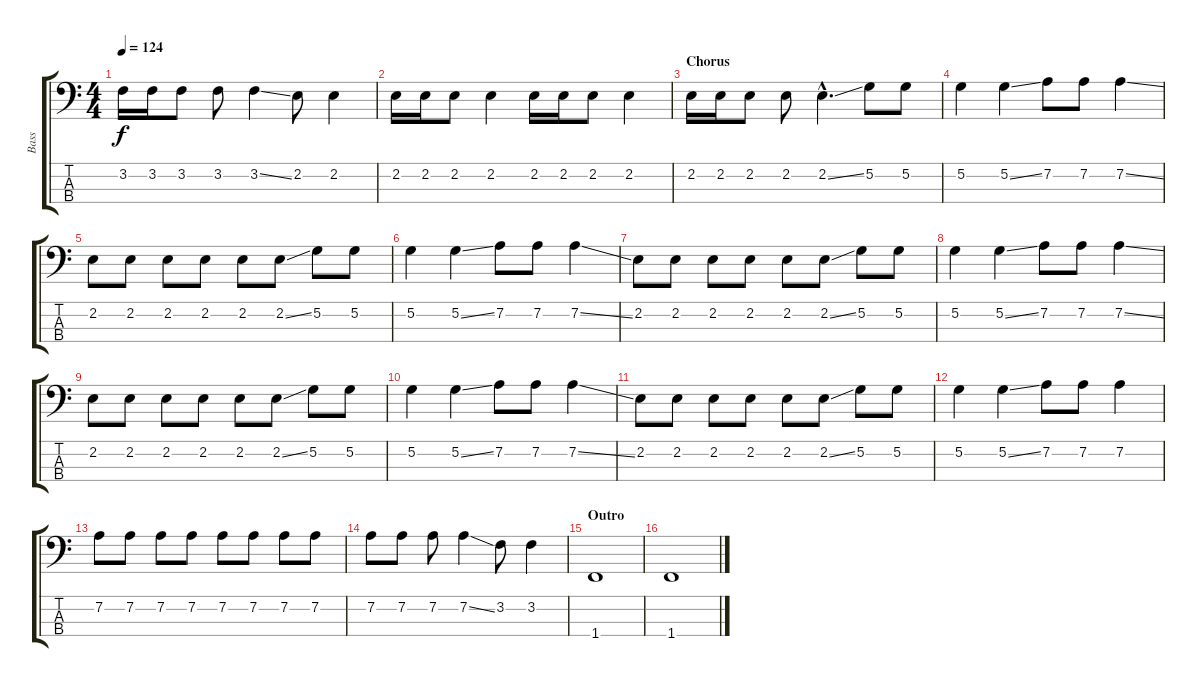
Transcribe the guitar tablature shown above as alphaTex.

\track ("Bass" "Bass") {instrument electricbassfinger}
\staff {score tabs}
\tuning (G2 D2 A1 E1) {hide}
\ts (4 4)
\tempo 124
\clef f4
\ks c
3.2.16{dy f} 3.2.16 3.2.8 3.2.8 3.2{ss}.4 2.2.8 2.2.4 |
2.2.16 2.2.16 2.2.8 2.2.4 2.2.16 2.2.16 2.2.8 2.2.4 |
\section ("" "Chorus")
2.2.16 2.2.16 2.2.8 2.2.8 2.2{ss hac}.4{d} 5.2.8 5.2.8 |
5.2.4 5.2{ss}.4 7.2.8 7.2.8 7.2{ss}.4 |
2.2.8 2.2.8 2.2.8 2.2.8 2.2.8 2.2{ss}.8 5.2.8 5.2.8 |
5.2.4 5.2{ss}.4 7.2.8 7.2.8 7.2{ss}.4 |
2.2.8 2.2.8 2.2.8 2.2.8 2.2.8 2.2{ss}.8 5.2.8 5.2.8 |
5.2.4 5.2{ss}.4 7.2.8 7.2.8 7.2{ss}.4 |
2.2.8 2.2.8 2.2.8 2.2.8 2.2.8 2.2{ss}.8 5.2.8 5.2.8 |
5.2.4 5.2{ss}.4 7.2.8 7.2.8 7.2{ss}.4 |
2.2.8 2.2.8 2.2.8 2.2.8 2.2.8 2.2{ss}.8 5.2.8 5.2.8 |
5.2.4 5.2{ss}.4 7.2.8 7.2.8 7.2.4 |
7.2.8 7.2.8 7.2.8 7.2.8 7.2.8 7.2.8 7.2.8 7.2.8 |
7.2.8 7.2.8 7.2.8 7.2{ss}.4 3.2.8 3.2.4 |
\section ("" "Outro")
1.4.1 |
1.4.1
